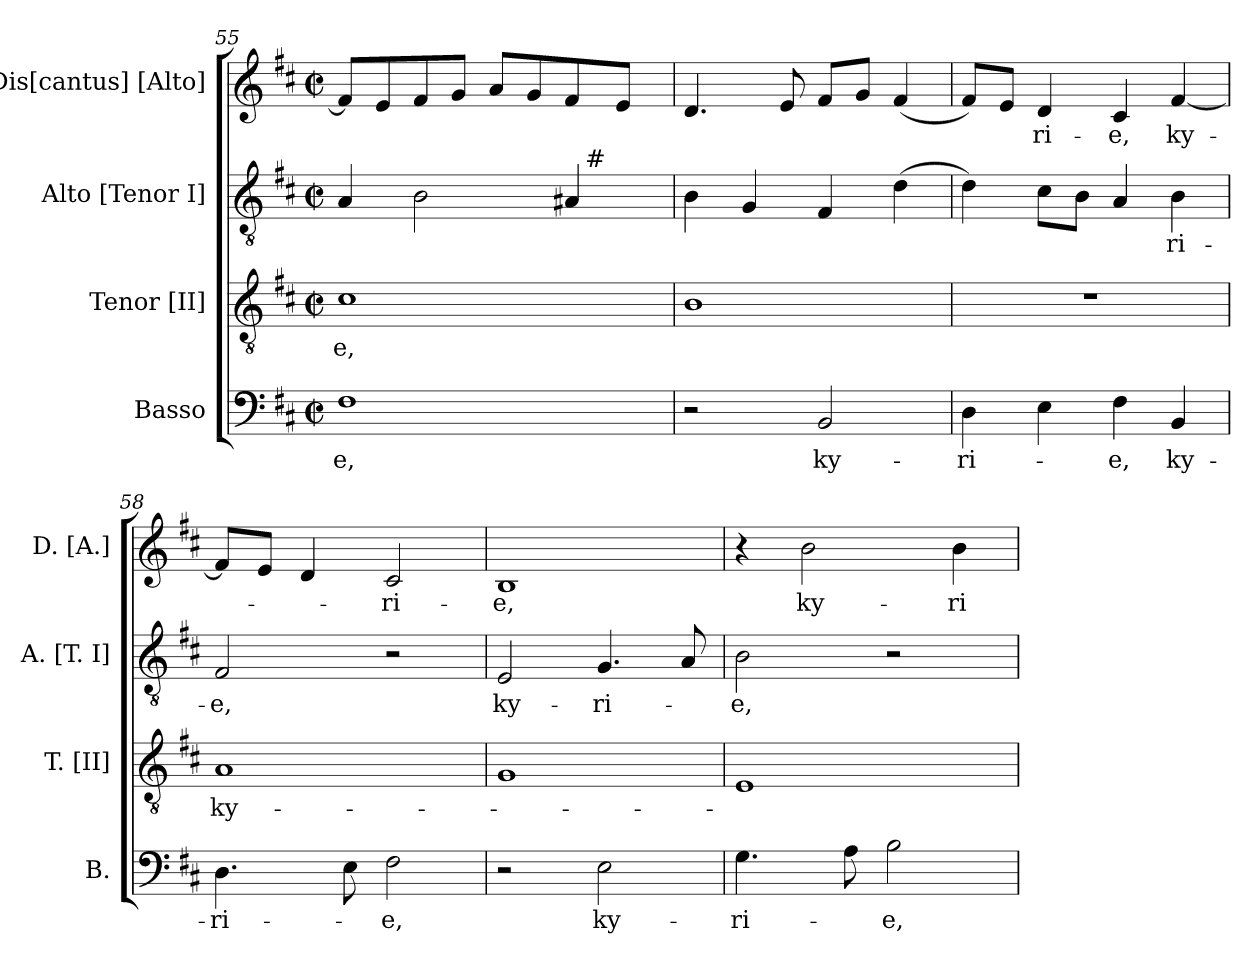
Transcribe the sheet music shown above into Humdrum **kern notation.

**kern	**text	**kern	**text	**kern	**text	**kern	**text
*part4	*part4	*part3	*part3	*part2	*part2	*part1	*part1
*staff4	*staff4	*staff3	*staff3	*staff2	*staff2	*staff1	*staff1
*I"Basso	*	*I"Tenor [II]	*	*I"Alto [Tenor I]	*	*I"Dis[cantus] [Alto]	*
*I'B.	*	*I'T. [II]	*	*I'A. [T. I]	*	*I'D. [A.]	*
*clefF4	*	*clefGv2	*	*clefGv2	*	*clefG2	*
*	*	*ITrd7c12	*	*ITrd7c12	*	*	*
*k[f#c#]	*	*k[f#c#]	*	*k[f#c#]	*	*k[f#c#]	*
*D:	*	*D:	*	*D:	*	*D:	*
*M2/2	*	*M2/2	*	*M2/2	*	*M2/2	*
*met(c|)	*	*met(c|)	*	*met(c|)	*	*met(c|)	*
=55	=55	=55	=55	=55	=55	=55	=55
!	!LO:LY:b:color=#000000	!	!	!	!	!	!
!	!	!	!LO:LY:b:color=#000000	!	!	!	!
*	*	*	*	*^	*	*	*
1F#i	-e,	1C#i	-e,	4AAi/	2ryy	.	8f#i/L]	.
.	.	.	.	.	.	.	8ei/	.
.	.	.	.	2BBi\	.	.	8f#i/	.
.	.	.	.	.	.	.	8gi/J	.
.	.	.	.	.	4ryy	.	8ai/L	.
.	.	.	.	.	.	.	8gi/	.
.	.	.	.	4AA#i/	32ryy	.	8f#i/	.
.	.	.	.	.	256ryy	.	.	.
!	!	!	!	!	!LO:TX:a:t=#	!	!	!
.	.	.	.	.	8ryy	.	.	.
.	.	.	.	.	.	.	8ei/J	.
.	.	.	.	.	16ryy	.	.	.
.	.	.	.	.	64..ryy	.	.	.
*	*	*	*	*v	*v	*	*	*
=56	=56	=56	=56	=56	=56	=56	=56
2r	.	1BBi	.	4BBi\	.	4.di/	.
.	.	.	.	4GGi/	.	.	.
.	.	.	.	.	.	8ei/	.
!	!LO:LY:b:color=#000000	!	!	!	!	!	!
2BBi/	ky-	.	.	4FF#i/	.	8f#i/L	.
.	.	.	.	.	.	8gi/J	.
.	.	.	.	(4Di\	.	(4f#i/	.
=57	=57	=57	=57	=57	=57	=57	=57
!	!LO:LY:b:color=#000000	!	!	!	!	!	!
4Di\	-ri-	1r	.	4Di\)	.	8f#i/L)	.
.	.	.	.	.	.	8ei/J	.
!	!	!	!	!	!	!	!LO:LY:b:color=#000000
4Ei\	.	.	.	8C#i\L	.	4di/	-ri-
.	.	.	.	8BBi\J	.	.	.
!	!LO:LY:b:color=#000000	!	!	!	!	!	!
!	!	!	!	!	!	!	!LO:LY:b:color=#000000
4F#i\	-e,	.	.	4AAi/	.	4c#i/	-e,
!	!LO:LY:b:color=#000000	!	!	!	!	!	!
!	!	!	!	!	!LO:LY:b:color=#000000	!	!
!	!	!	!	!	!	!	!LO:LY:b:color=#000000
4BBi/	ky-	.	.	4BBi\	-ri-	[<4f#i/	ky-
=58	=58	=58	=58	=58	=58	=58	=58
!	!LO:LY:b:color=#000000	!	!	!	!	!	!
!	!	!	!LO:LY:b:color=#000000	!	!	!	!
!	!	!	!	!	!LO:LY:b:color=#000000	!	!
4.Di\	-ri-	1AAi	ky-	2FF#i/	-e,	8f#i/L]	.
.	.	.	.	.	.	8ei/J	.
.	.	.	.	.	.	4di/	.
8Ei\	.	.	.	.	.	.	.
!	!LO:LY:b:color=#000000	!	!	!	!	!	!
!	!	!	!	!	!	!	!LO:LY:b:color=#000000
2F#i\	-e,	.	.	2r	.	2c#i/	-ri-
=59	=59	=59	=59	=59	=59	=59	=59
!	!	!	!	!	!LO:LY:b:color=#000000	!	!
!	!	!	!	!	!	!	!LO:LY:b:color=#000000
2r	.	1GGi	.	2EEi/	ky-	1Bi	-e,
!	!LO:LY:b:color=#000000	!	!	!	!	!	!
!	!	!	!	!	!LO:LY:b:color=#000000	!	!
2Ei\	ky-	.	.	4.GGi/	-ri-	.	.
.	.	.	.	8AAi/	.	.	.
=60	=60	=60	=60	=60	=60	=60	=60
!	!LO:LY:b:color=#000000	!	!	!	!	!	!
!	!	!	!	!	!LO:LY:b:color=#000000	!	!
4.Gi\	-ri-	1EEi	.	2BBi\	-e,	4r	.
!	!	!	!	!	!	!	!LO:LY:b:color=#000000
.	.	.	.	.	.	2bi\	ky-
8Ai\	.	.	.	.	.	.	.
!	!LO:LY:b:color=#000000	!	!	!	!	!	!
2Bi\	-e,	.	.	2r	.	.	.
!	!	!	!	!	!	!	!LO:LY:b:color=#000000
.	.	.	.	.	.	4bi\	-ri-
=	=	=	=	=	=	=	=
*-	*-	*-	*-	*-	*-	*-	*-
